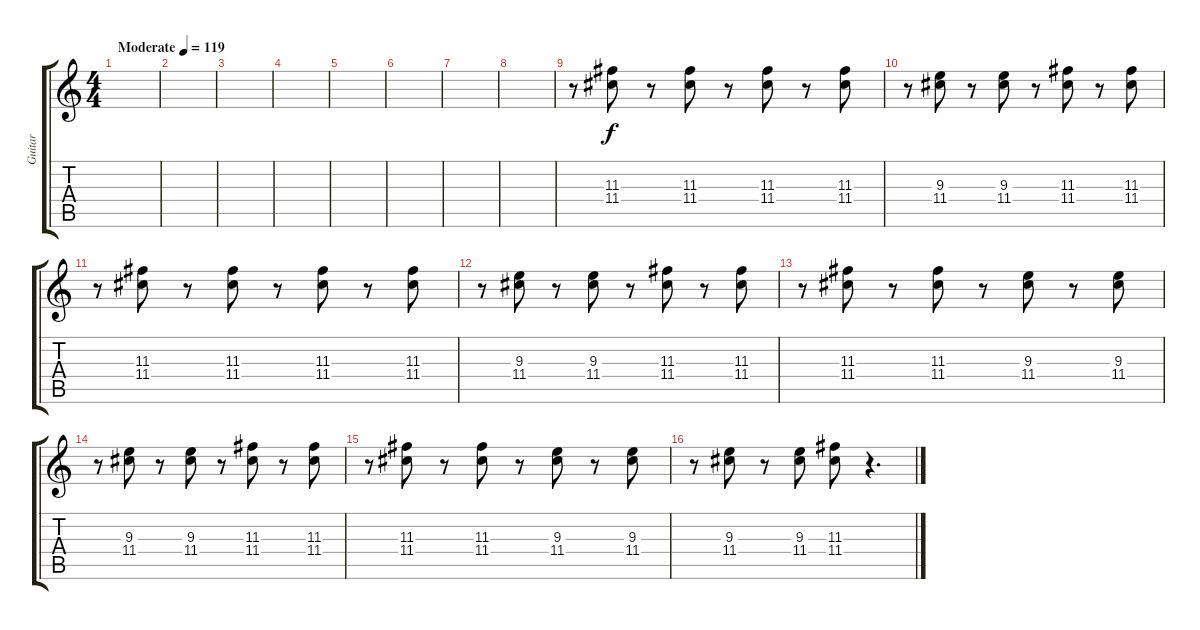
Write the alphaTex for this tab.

\track ("Guitar" "Guitar") {instrument electricguitarclean}
\staff {score tabs}
\tuning (E4 B3 G3 D3 A2 E2) {hide}
\ts (4 4)
\tempo (119 "Moderate")
\clef g2
\ks c
|
|
|
|
|
|
|
|
r.8 (11.3 11.4).8 r.8 (11.3 11.4).8 r.8 (11.3 11.4).8 r.8 (11.3 11.4).8 |
r.8 (9.3 11.4).8 r.8 (9.3 11.4).8 r.8 (11.3 11.4).8 r.8 (11.3 11.4).8 |
r.8 (11.3 11.4).8 r.8 (11.3 11.4).8 r.8 (11.3 11.4).8 r.8 (11.3 11.4).8 |
r.8 (9.3 11.4).8 r.8 (9.3 11.4).8 r.8 (11.3 11.4).8 r.8 (11.3 11.4).8 |
r.8 (11.3 11.4).8 r.8 (11.3 11.4).8 r.8 (9.3 11.4).8 r.8 (9.3 11.4).8 |
r.8 (9.3 11.4).8 r.8 (9.3 11.4).8 r.8 (11.3 11.4).8 r.8 (11.3 11.4).8 |
r.8 (11.3 11.4).8 r.8 (11.3 11.4).8 r.8 (9.3 11.4).8 r.8 (9.3 11.4).8 |
r.8 (9.3 11.4).8 r.8 (9.3 11.4).8 (11.3 11.4).8 r.4{d}
